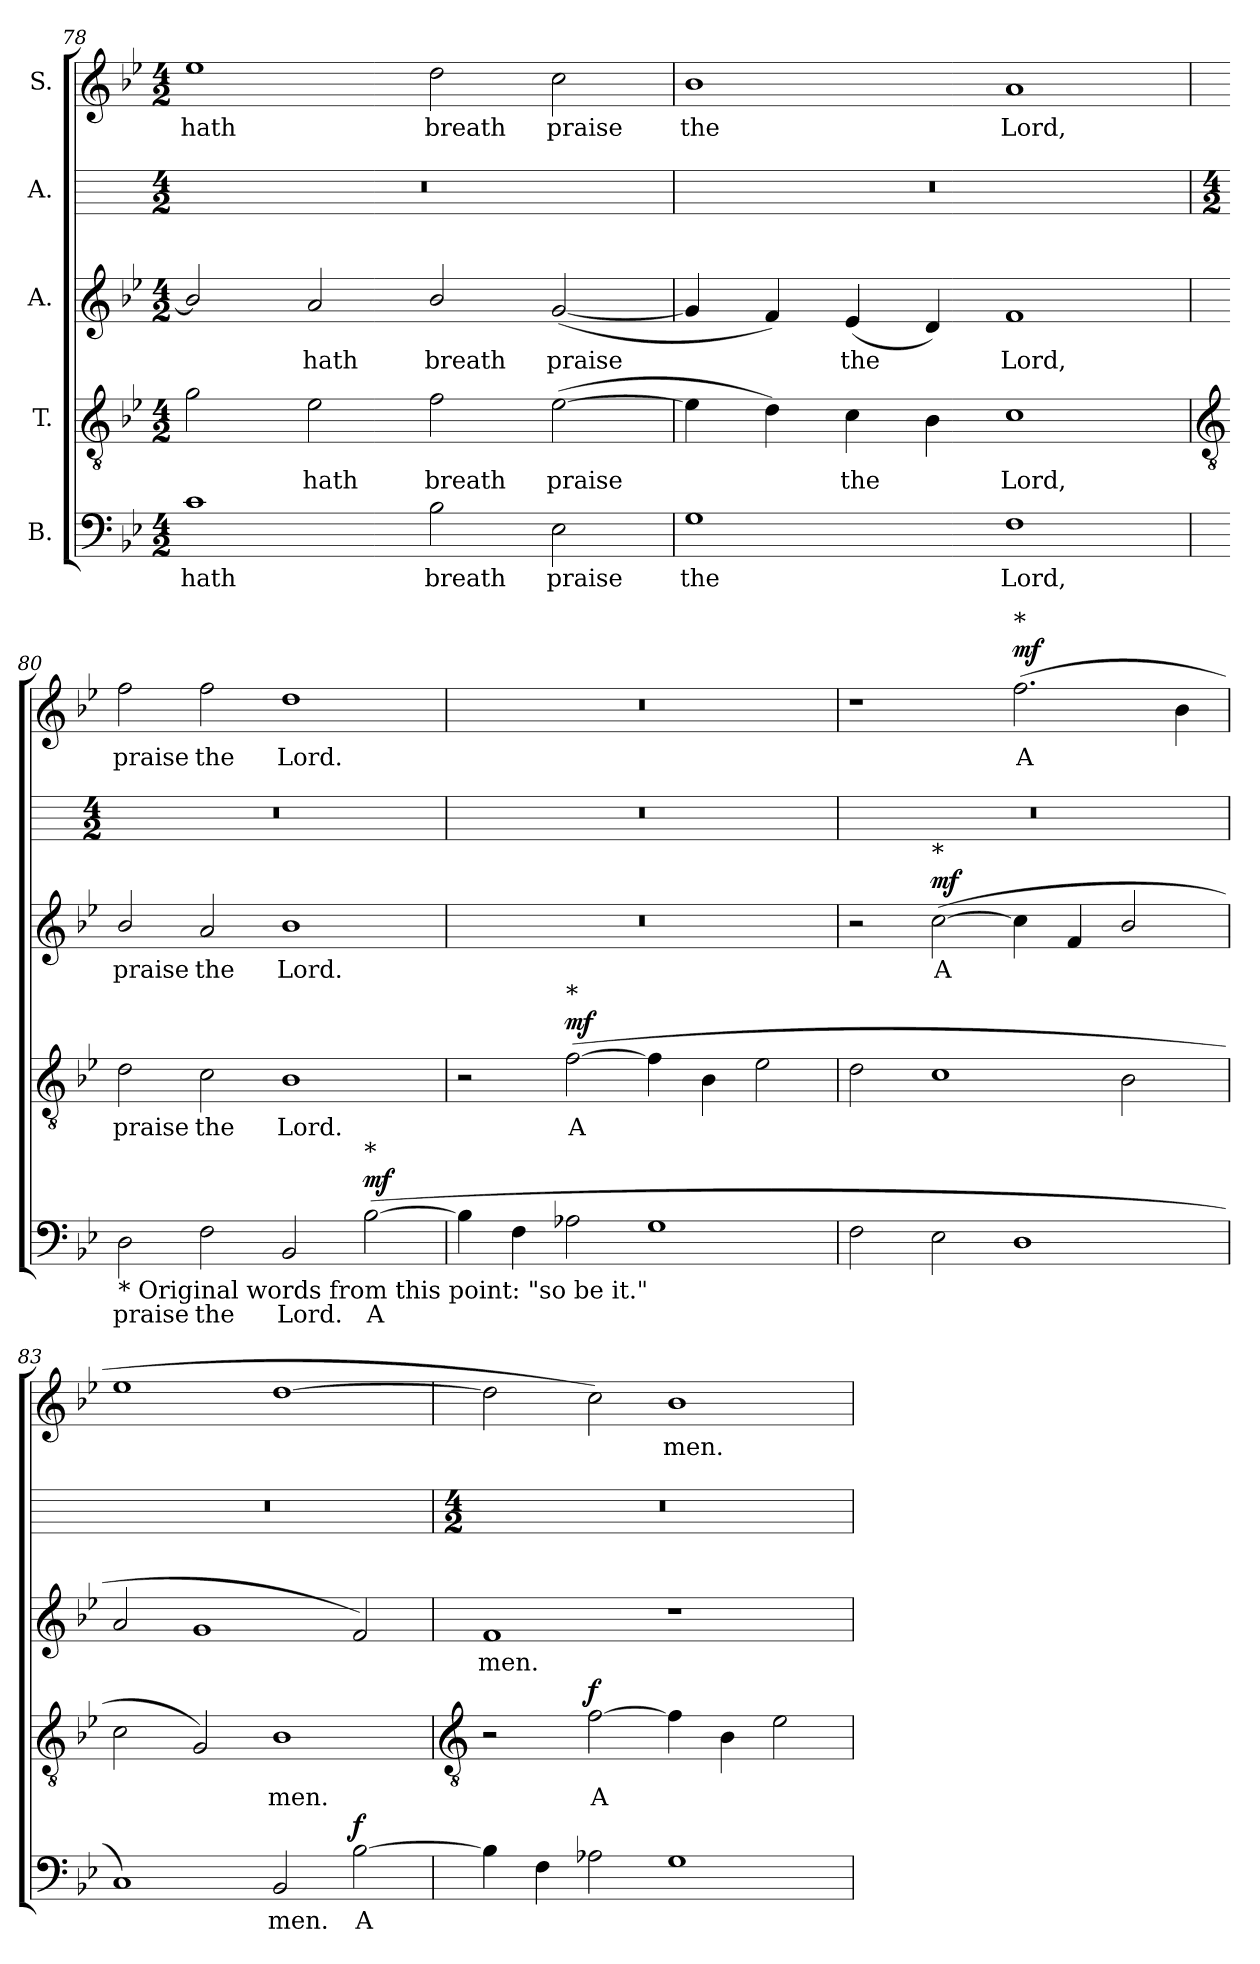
**kern	**text	**dynam	**kern	**text	**dynam	**kern	**text	**dynam	**kern	**kern	**text	**dynam
*part5	*part5	*part5	*part4	*part4	*part4	*part3	*part3	*part3	*part2	*part1	*part1	*part1
*staff5	*staff5	*staff5	*staff4	*staff4	*staff4	*staff3	*staff3	*staff3	*staff2	*staff1	*staff1	*staff1
*I"B.	*	*	*I"T.	*	*	*I"A.	*	*	*I"A.	*I"S.	*	*
*clefF4	*	*	*clefGv2	*	*	*clefG2	*	*	*	*clefG2	*	*
*k[b-e-]	*	*	*k[b-e-]	*	*	*k[b-e-]	*	*	*	*k[b-e-]	*	*
*B-:	*	*	*B-:	*	*	*B-:	*	*	*	*B-:	*	*
*M4/2	*	*	*M4/2	*	*	*M4/2	*	*	*M4/2	*M4/2	*	*
=78	=78	=78	=78	=78	=78	=78	=78	=78	=78	=78	=78	=78
!	!LO:LY:b	!	!	!	!	!	!	!	!	!	!LO:LY:b	!
1c	hath	.	2g	.	.	2b-/]	.	.	0r	1ee-	hath	.
!	!	!	!	!LO:LY:b	!	!	!LO:LY:b	!	!	!	!	!
.	.	.	2e-	hath	.	2a/	hath	.	.	.	.	.
!	!LO:LY:b	!	!	!LO:LY:b	!	!	!LO:LY:b	!	!	!	!LO:LY:b	!
2B-	breath	.	2f	breath	.	2b-/	breath	.	.	2dd	breath	.
!	!LO:LY:b	!	!	!LO:LY:b	!	!	!LO:LY:b	!	!	!	!LO:LY:b	!
2E-	praise	.	(>[2e-	praise	.	(<[2g/	praise	.	.	2cc	praise	.
=79	=79	=79	=79	=79	=79	=79	=79	=79	=79	=79	=79	=79
!	!LO:LY:b	!	!	!	!	!	!	!	!	!	!LO:LY:b	!
1G	the	.	4e-]	.	.	4g/]	.	.	0r	1b-	the	.
.	.	.	4d)	.	.	4f/)	.	.	.	.	.	.
!	!	!	!	!LO:LY:b	!	!	!LO:LY:b	!	!	!	!	!
.	.	.	4c	the	.	(<4e-/	the	.	.	.	.	.
.	.	.	4B-	.	.	4d/)	.	.	.	.	.	.
!	!LO:LY:b	!	!	!LO:LY:b	!	!	!LO:LY:b	!	!	!	!LO:LY:b	!
1F	Lord,	.	1c	Lord,	.	1f/	Lord,	.	.	1a	Lord,	.
!!LO:LB:g=z
=80	=80	=80	=80	=80	=80	=80	=80	=80	=80	=80	=80	=80
*	*	*	*clefGv2	*	*	*	*	*	*	*	*	*
*	*	*	*	*	*	*	*	*	*M4/2	*	*	*
!LO:TX:b:t=* Original words from this point&colon; "so be it."	!	!	!	!	!	!	!	!	!	!	!	!
!	!LO:LY:b	!	!	!LO:LY:b	!	!	!LO:LY:b	!	!	!	!LO:LY:b	!
2D	praise	.	2d	praise	.	2b-/	praise	.	0r	2ff	praise	.
!	!LO:LY:b	!	!	!LO:LY:b	!	!	!LO:LY:b	!	!	!	!LO:LY:b	!
2F	the	.	2c	the	.	2a/	the	.	.	2ff	the	.
!	!LO:LY:b	!	!	!LO:LY:b	!	!	!LO:LY:b	!	!	!	!LO:LY:b	!
2BB-	Lord.	.	1B-	Lord.	.	1b-/	Lord.	.	.	1dd	Lord.	.
!LO:TX:a:t=*	!	!	!	!	!	!	!	!	!	!	!	!
!	!LO:LY:b	!LO:DY:a	!	!	!	!	!	!	!	!	!	!
(>[2B-	A	mf	.	.	.	.	.	.	.	.	.	.
=81	=81	=81	=81	=81	=81	=81	=81	=81	=81	=81	=81	=81
4B-]	.	.	2r	.	.	0r	.	.	0r	0r	.	.
4F	.	.	.	.	.	.	.	.	.	.	.	.
!	!	!	!LO:TX:a:t=*	!	!	!	!	!	!	!	!	!
!	!	!	!	!LO:LY:b	!LO:DY:a	!	!	!	!	!	!	!
2A-X	.	.	(>[2f	A	mf	.	.	.	.	.	.	.
1G	.	.	4f]	.	.	.	.	.	.	.	.	.
.	.	.	4B-	.	.	.	.	.	.	.	.	.
.	.	.	2e-	.	.	.	.	.	.	.	.	.
=82	=82	=82	=82	=82	=82	=82	=82	=82	=82	=82	=82	=82
2F	.	.	2d	.	.	2r	.	.	0r	1r	.	.
!	!	!	!	!	!	!LO:TX:a:t=*	!	!	!	!	!	!
!	!	!	!	!	!	!	!LO:LY:b	!LO:DY:a	!	!	!	!
2E-	.	.	1c	.	.	(>[2cc	A	mf	.	.	.	.
!	!	!	!	!	!	!	!	!	!	!LO:TX:a:t=*	!	!
!	!	!	!	!	!	!	!	!	!	!	!LO:LY:b	!LO:DY:a
1D	.	.	.	.	.	4cc]	.	.	.	(>2.ff	A	mf
.	.	.	.	.	.	4f	.	.	.	.	.	.
.	.	.	2B-	.	.	2b-/	.	.	.	.	.	.
.	.	.	.	.	.	.	.	.	.	4b-	.	.
=83	=83	=83	=83	=83	=83	=83	=83	=83	=83	=83	=83	=83
1C)	.	.	2c	.	.	2a	.	.	0r	1ee-	.	.
.	.	.	2G)	.	.	1g	.	.	.	.	.	.
!	!LO:LY:b	!	!	!LO:LY:b	!	!	!	!	!	!	!	!
2BB-	men.	.	1B-	men.	.	.	.	.	.	[1dd	.	.
!	!LO:LY:b	!LO:DY:a	!	!	!	!	!	!	!	!	!	!
[2B-	A	f	.	.	.	2f)	.	.	.	.	.	.
!!LO:LB:g=z
=84	=84	=84	=84	=84	=84	=84	=84	=84	=84	=84	=84	=84
*	*	*	*clefGv2	*	*	*	*	*	*	*	*	*
*	*	*	*	*	*	*	*	*	*M4/2	*	*	*
!	!	!	!	!	!	!	!LO:LY:b	!	!	!	!	!
4B-]	.	.	2r	.	.	1f	men.	.	0r	2dd]	.	.
4F	.	.	.	.	.	.	.	.	.	.	.	.
!	!	!	!	!LO:LY:b	!LO:DY:a	!	!	!	!	!	!	!
2A-X	.	.	[2f	A	f	.	.	.	.	2cc)	.	.
!	!	!	!	!	!	!	!	!	!	!	!LO:LY:b	!
1G	.	.	4f]	.	.	1r	.	.	.	1b-	men.	.
.	.	.	4B-	.	.	.	.	.	.	.	.	.
.	.	.	2e-	.	.	.	.	.	.	.	.	.
=	=	=	=	=	=	=	=	=	=	=	=	=
*-	*-	*-	*-	*-	*-	*-	*-	*-	*-	*-	*-	*-
